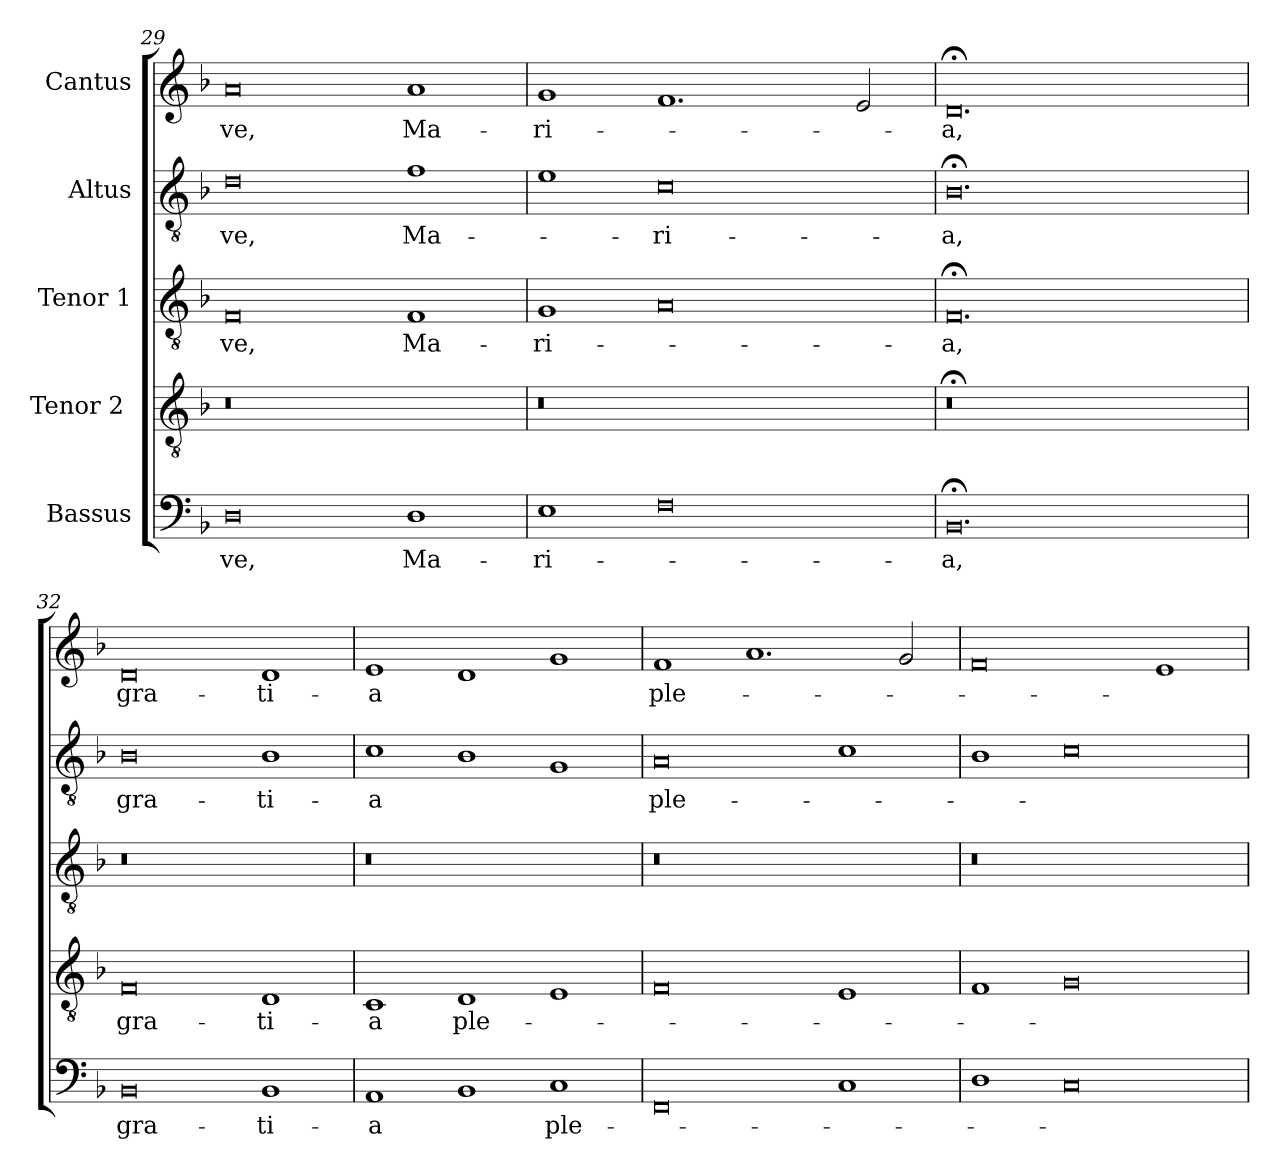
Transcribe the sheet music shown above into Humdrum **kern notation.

**kern	**text	**kern	**text	**kern	**text	**kern	**text	**kern	**text
*part5	*part5	*part4	*part4	*part3	*part3	*part2	*part2	*part1	*part1
*staff5	*staff5	*staff4	*staff4	*staff3	*staff3	*staff2	*staff2	*staff1	*staff1
*I"Bassus	*	*I"Tenor 2 	*	*I"Tenor 1	*	*I"Altus	*	*I"Cantus	*
*clefF4	*	*clefGv2	*	*clefGv2	*	*clefGv2	*	*clefG2	*
*k[b-]	*	*k[b-]	*	*k[b-]	*	*k[b-]	*	*k[b-]	*
*F:	*	*F:	*	*F:	*	*F:	*	*F:	*
=29	=29	=29	=29	=29	=29	=29	=29	=29	=29
0D\	-ve,	0r	.	0F/	-ve,	0d\	-ve,	0a/	-ve,
1D\	Ma-	1ryy	.	1F/	Ma-	1f\	Ma-	1a/	Ma-
=30	=30	=30	=30	=30	=30	=30	=30	=30	=30
1E\	-ri-	0r	.	1G/	-ri-	1e\	.	1g/	-ri-
0F\	.	.	.	0A/	.	0c\	-ri-	1.f/	.
.	.	1ryy	.	.	.	.	.	.	.
.	.	.	.	.	.	.	.	2e/	.
=31	=31	=31	=31	=31	=31	=31	=31	=31	=31
0.BB-;</	-a,	0r;<	.	0.F;</	-a,	0.B-;<\	-a,	0.d;</	-a,
.	.	1ryy	.	.	.	.	.	.	.
!!LO:LB:g=z
=32	=32	=32	=32	=32	=32	=32	=32	=32	=32
0BB-/	gra-	0F/	gra-	0r	.	0B-\	gra-	0d/	gra-
1BB-/	-ti-	1D/	-ti-	1ryy	.	1B-\	-ti-	1d/	-ti-
=33	=33	=33	=33	=33	=33	=33	=33	=33	=33
1AA/	-a	1C/	-a	0r	.	1c\	-a	1e/	-a
1BB-/	.	1D/	ple-	.	.	1B-\	.	1d/	.
1C/	ple-	1E/	.	1ryy	.	1G/	.	1g/	.
=34	=34	=34	=34	=34	=34	=34	=34	=34	=34
0FF/	.	0F/	.	0r	.	0A/	ple-	1f/	ple-
.	.	.	.	.	.	.	.	1.a/	.
1C/	.	1E/	.	1ryy	.	1c\	.	.	.
.	.	.	.	.	.	.	.	2g/	.
=35	=35	=35	=35	=35	=35	=35	=35	=35	=35
1D\	.	1F/	.	0r	.	1B-\	.	0f/	.
0C/	.	0G/	.	.	.	0c\	.	.	.
.	.	.	.	1ryy	.	.	.	1e/	.
=	=	=	=	=	=	=	=	=	=
*-	*-	*-	*-	*-	*-	*-	*-	*-	*-
